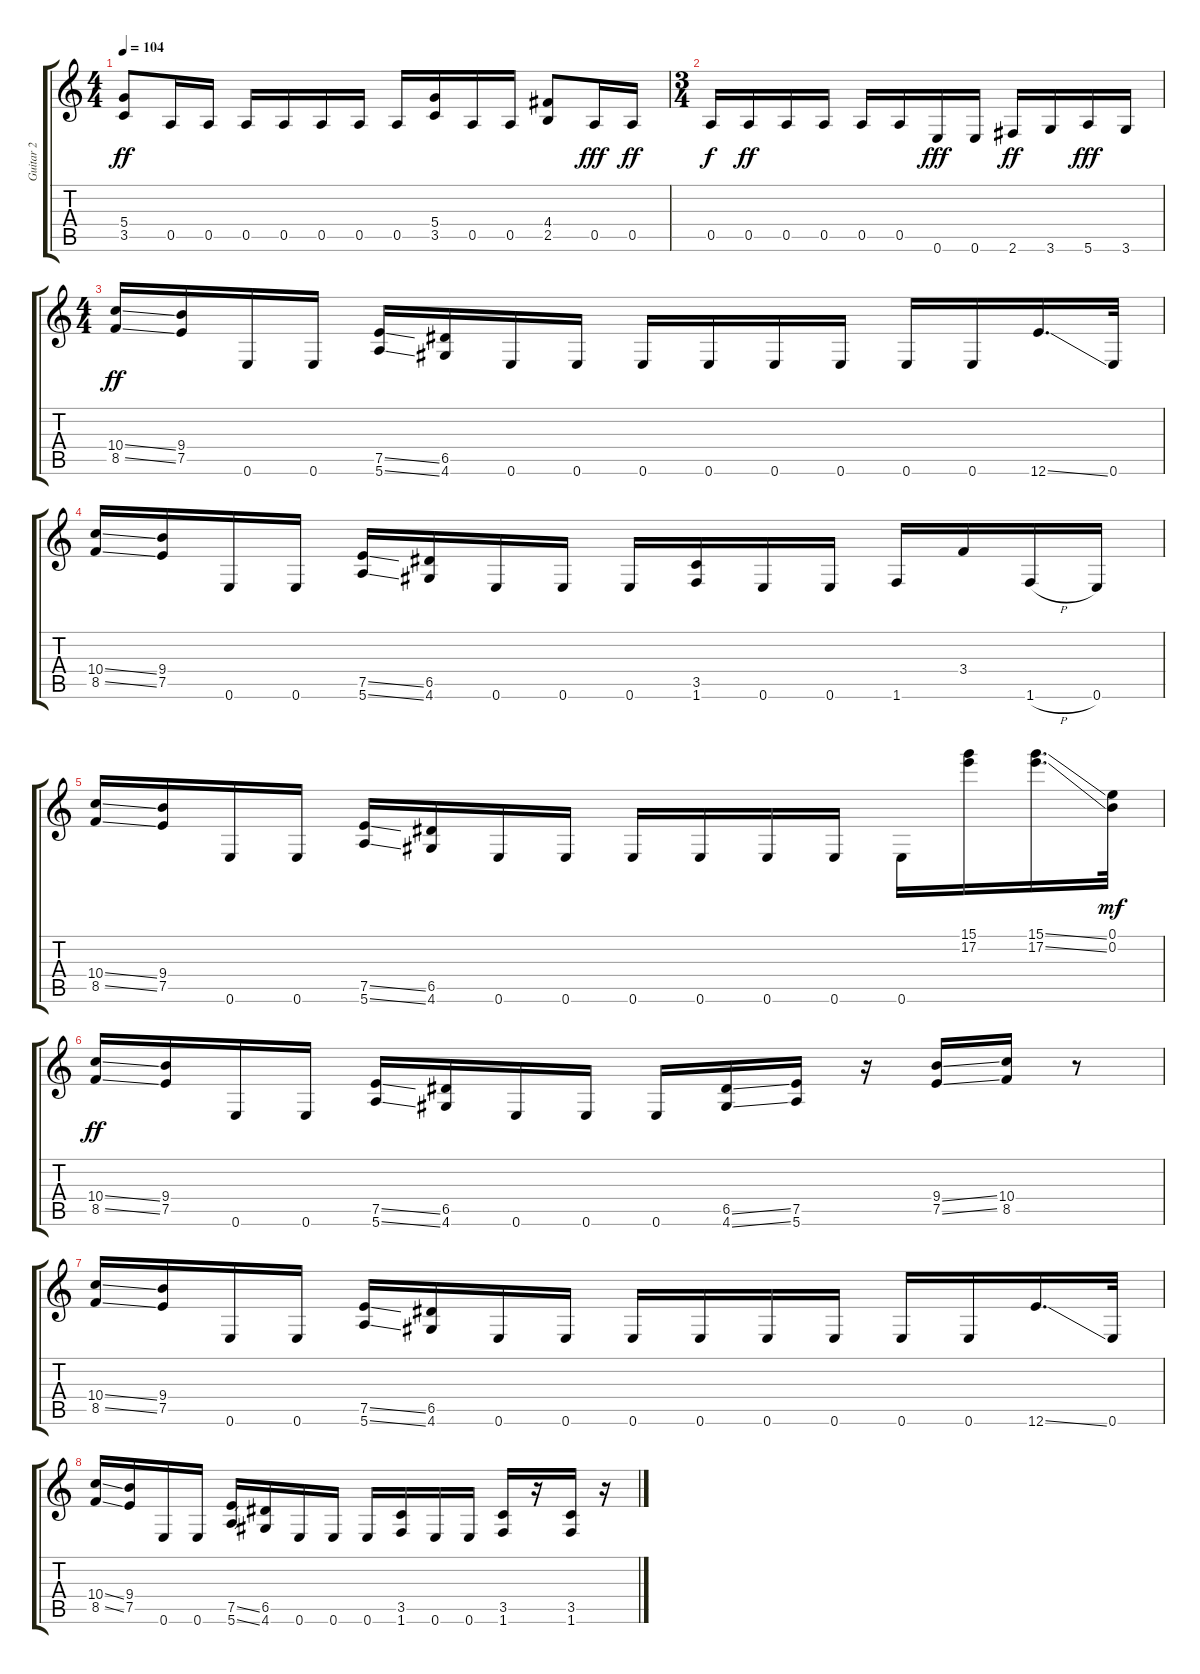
\track ("Guitar 2" "Guitar 2") {instrument distortionguitar}
\staff {score tabs}
\tuning (E4 B3 G3 D3 A2 E2) {hide}
\ts (4 4)
\tempo 104
\clef g2
\ks c
(5.4 3.5).8{dy ff} 0.5.16 0.5.16 0.5.16 0.5.16 0.5.16 0.5.16 0.5.16 (5.4 3.5).16 0.5.16 0.5.16 (4.4 2.5).8 0.5.16{dy fff} 0.5.16{dy ff} |
\ts (3 4)
0.5.16{dy f} 0.5.16{dy ff} 0.5.16 0.5.16 0.5.16 0.5.16 0.6.16{dy fff} 0.6.16 2.6.16{dy ff} 3.6.16 5.6.16{dy fff} 3.6.16 |
\ts (4 4)
(10.4{ss} 8.5{ss}).16{dy ff} (9.4 7.5).16 0.6.16 0.6.16 (7.5{ss} 5.6{ss}).16 (6.5 4.6).16 0.6.16 0.6.16 0.6.16 0.6.16 0.6.16 0.6.16 0.6.16 0.6.16 12.6{ss}.16{d} 0.6.32 |
(10.4{ss} 8.5{ss}).16 (9.4 7.5).16 0.6.16 0.6.16 (7.5{ss} 5.6{ss}).16 (6.5 4.6).16 0.6.16 0.6.16 0.6.16 (3.5 1.6).16 0.6.16 0.6.16 1.6.16 3.4.16 1.6{h}.16 0.6.16 |
(10.4{ss} 8.5{ss}).16 (9.4 7.5).16 0.6.16 0.6.16 (7.5{ss} 5.6{ss}).16 (6.5 4.6).16 0.6.16 0.6.16 0.6.16 0.6.16 0.6.16 0.6.16 0.6.16 (15.1 17.2).16 (15.1{ss} 17.2{ss}).16{d} (0.1 0.2).32{dy mf} |
(10.4{ss} 8.5{ss}).16{dy ff} (9.4 7.5).16 0.6.16 0.6.16 (7.5{ss} 5.6{ss}).16 (6.5 4.6).16 0.6.16 0.6.16 0.6.16 (6.5{ss} 4.6{ss}).16 (7.5 5.6).16 r.16 (9.4{ss} 7.5{ss}).16 (10.4 8.5).16 r.8 |
(10.4{ss} 8.5{ss}).16 (9.4 7.5).16 0.6.16 0.6.16 (7.5{ss} 5.6{ss}).16 (6.5 4.6).16 0.6.16 0.6.16 0.6.16 0.6.16 0.6.16 0.6.16 0.6.16 0.6.16 12.6{ss}.16{d} 0.6.32 |
(10.4{ss} 8.5{ss}).16 (9.4 7.5).16 0.6.16 0.6.16 (7.5{ss} 5.6{ss}).16 (6.5 4.6).16 0.6.16 0.6.16 0.6.16 (3.5 1.6).16 0.6.16 0.6.16 (3.5 1.6).16 r.16 (3.5 1.6).16 r.16
